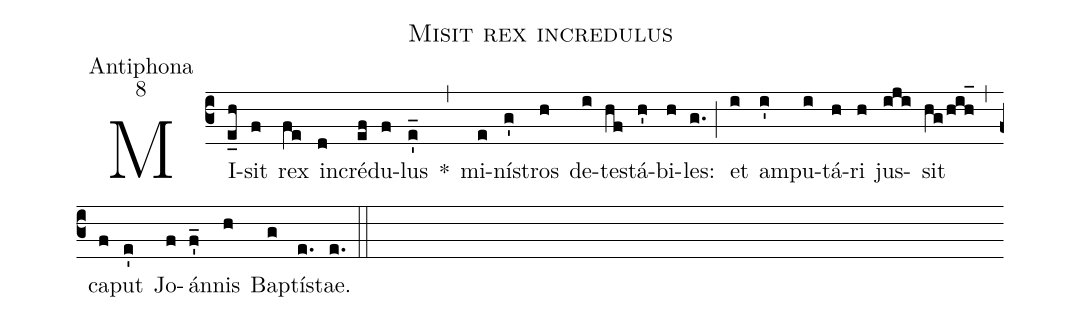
name:Misit rex incredulus;
office-part:Antiphona;
mode:8;
%%
(c3) MI(e_h)sit(f) rex(fe) in(d)cré(ef)du(f)lus(e'_) *(,) mi(e)ní(g')stros(h) de(i)te(hf)stá(h')bi(h)les:(g.) (;) et(i) am(i')pu(i)tá(h)ri(h) jus(iji)sit(hg/hih_1) (,) ca(f)put(e') Jo(f)án(f'_)nis(h) Ba(g)ptí(e.)stae.(e.) (::)
